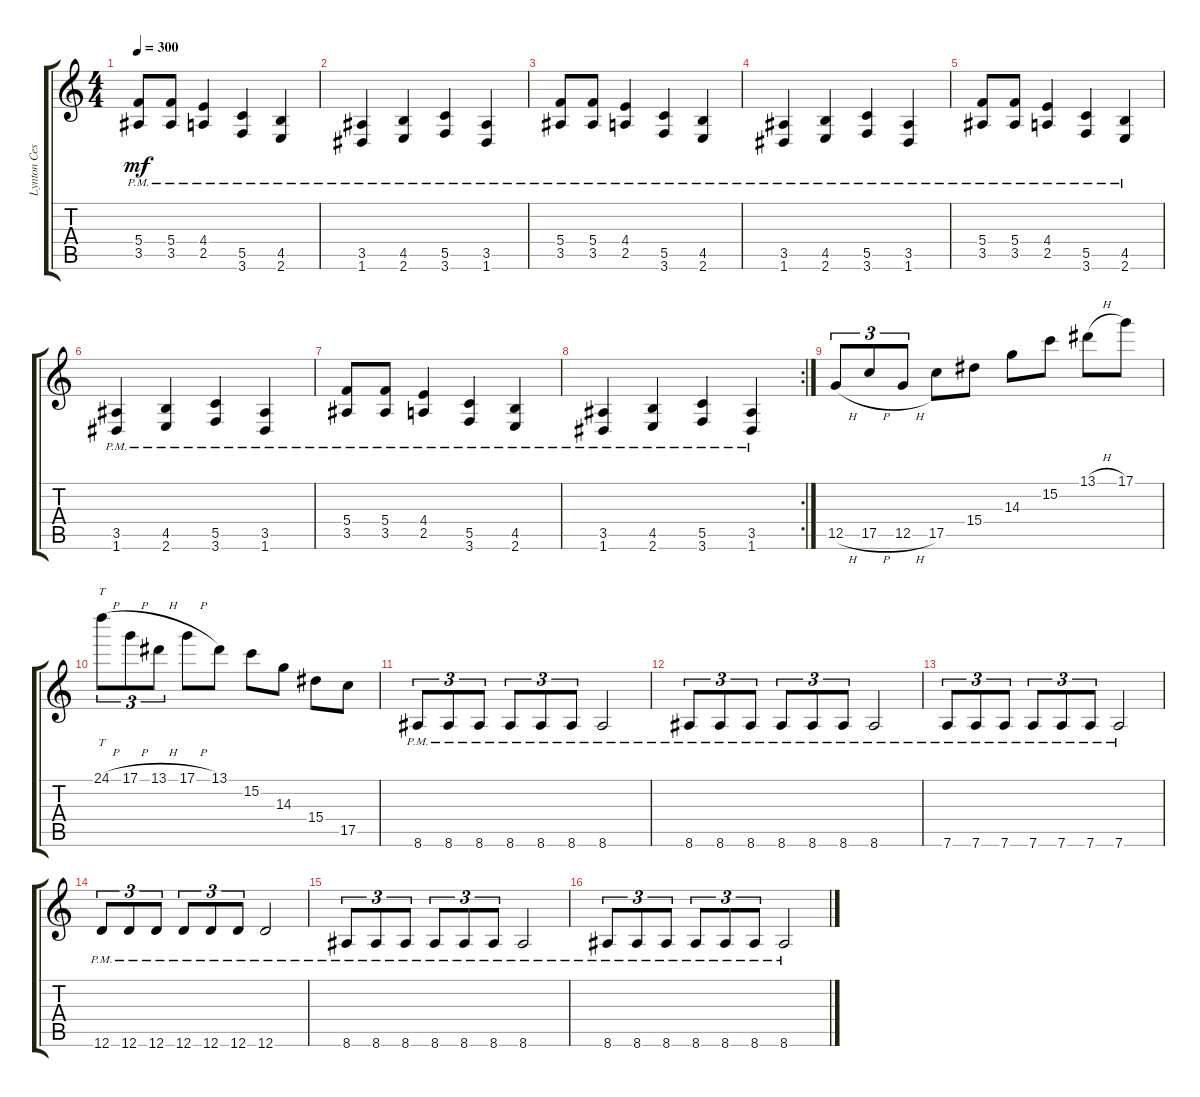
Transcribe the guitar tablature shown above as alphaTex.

\track ("Lynton Cessford" "Lynton Ces") {instrument distortionguitar}
\staff {score tabs}
\tuning (D4 A3 F3 C3 G2 D2) {hide}
\ts (4 4)
\tempo 300
\clef g2
\ks c
(5.4{pm} 3.5{pm}).8{dy mf} (5.4{pm} 3.5{pm}).8 (4.4{pm} 2.5{pm}).4 (5.5{pm} 3.6{pm}).4 (4.5{pm} 2.6{pm}).4 |
(3.5{pm} 1.6{pm}).4 (4.5{pm} 2.6{pm}).4 (5.5{pm} 3.6{pm}).4 (3.5{pm} 1.6{pm}).4 |
(5.4{pm} 3.5{pm}).8 (5.4{pm} 3.5{pm}).8 (4.4{pm} 2.5{pm}).4 (5.5{pm} 3.6{pm}).4 (4.5{pm} 2.6{pm}).4 |
(3.5{pm} 1.6{pm}).4 (4.5{pm} 2.6{pm}).4 (5.5{pm} 3.6{pm}).4 (3.5{pm} 1.6{pm}).4 |
(5.4{pm} 3.5{pm}).8 (5.4{pm} 3.5{pm}).8 (4.4{pm} 2.5{pm}).4 (5.5{pm} 3.6{pm}).4 (4.5{pm} 2.6{pm}).4 |
(3.5{pm} 1.6{pm}).4 (4.5{pm} 2.6{pm}).4 (5.5{pm} 3.6{pm}).4 (3.5{pm} 1.6{pm}).4 |
(5.4{pm} 3.5{pm}).8 (5.4{pm} 3.5{pm}).8 (4.4{pm} 2.5{pm}).4 (5.5{pm} 3.6{pm}).4 (4.5{pm} 2.6{pm}).4 |
\rc 2
(3.5{pm} 1.6{pm}).4 (4.5{pm} 2.6{pm}).4 (5.5{pm} 3.6{pm}).4 (3.5{pm} 1.6{pm}).4 |
12.5{h}.8{tu (3 2)} 17.5{h}.8{tu (3 2)} 12.5{h}.8{tu (3 2)} 17.5.8 15.4.8 14.3.8 15.2.8 13.1{h}.8 17.1.8 |
24.1{h}.8{tt tu (3 2)} 17.1{h}.8{tu (3 2)} 13.1{h}.8{tu (3 2)} 17.1{h}.8 13.1.8 15.2.8 14.3.8 15.4.8 17.5.8 |
8.6{pm}.8{tu (3 2)} 8.6{pm}.8{tu (3 2)} 8.6{pm}.8{tu (3 2)} 8.6{pm}.8{tu (3 2)} 8.6{pm}.8{tu (3 2)} 8.6{pm}.8{tu (3 2)} 8.6{pm}.2 |
8.6{pm}.8{tu (3 2)} 8.6{pm}.8{tu (3 2)} 8.6{pm}.8{tu (3 2)} 8.6{pm}.8{tu (3 2)} 8.6{pm}.8{tu (3 2)} 8.6{pm}.8{tu (3 2)} 8.6{pm}.2 |
7.6{pm}.8{tu (3 2)} 7.6{pm}.8{tu (3 2)} 7.6{pm}.8{tu (3 2)} 7.6{pm}.8{tu (3 2)} 7.6{pm}.8{tu (3 2)} 7.6{pm}.8{tu (3 2)} 7.6{pm}.2 |
12.6{pm}.8{tu (3 2)} 12.6{pm}.8{tu (3 2)} 12.6{pm}.8{tu (3 2)} 12.6{pm}.8{tu (3 2)} 12.6{pm}.8{tu (3 2)} 12.6{pm}.8{tu (3 2)} 12.6{pm}.2 |
8.6{pm}.8{tu (3 2)} 8.6{pm}.8{tu (3 2)} 8.6{pm}.8{tu (3 2)} 8.6{pm}.8{tu (3 2)} 8.6{pm}.8{tu (3 2)} 8.6{pm}.8{tu (3 2)} 8.6{pm}.2 |
8.6{pm}.8{tu (3 2)} 8.6{pm}.8{tu (3 2)} 8.6{pm}.8{tu (3 2)} 8.6{pm}.8{tu (3 2)} 8.6{pm}.8{tu (3 2)} 8.6{pm}.8{tu (3 2)} 8.6{pm}.2
